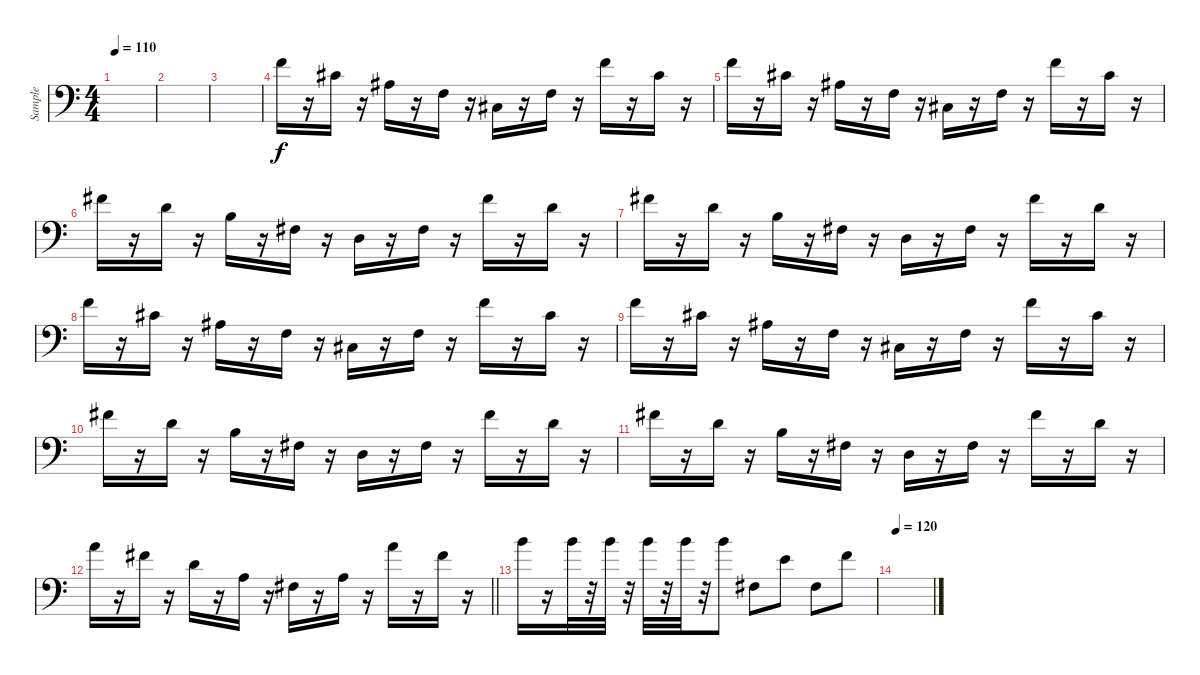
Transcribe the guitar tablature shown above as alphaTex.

\track ("Sample" "Sample") {instrument stringensemble1}
\staff {score}
\tuning (Eb4 B3 Gb3 B2 Gb2 B1 Gb1) {hide}
\ts (4 4)
\tempo 110
\clef f4
\ks c
|
|
|
6.2.16 r.16 2.2.16 r.16 4.3.16 r.16 6.4.16 r.16 2.4.16 r.16 6.4.16 r.16 6.2.16 r.16 2.2.16 r.16 |
6.2.16 r.16 2.2.16 r.16 4.3.16 r.16 6.4.16 r.16 2.4.16 r.16 6.4.16 r.16 6.2.16 r.16 2.2.16 r.16 |
7.2.16 r.16 3.2.16 r.16 5.3.16 r.16 7.4.16 r.16 3.4.16 r.16 7.4.16 r.16 7.2.16 r.16 3.2.16 r.16 |
7.2.16 r.16 3.2.16 r.16 5.3.16 r.16 7.4.16 r.16 3.4.16 r.16 7.4.16 r.16 7.2.16 r.16 3.2.16 r.16 |
6.2.16 r.16 2.2.16 r.16 4.3.16 r.16 6.4.16 r.16 2.4.16 r.16 6.4.16 r.16 6.2.16 r.16 2.2.16 r.16 |
6.2.16 r.16 2.2.16 r.16 4.3.16 r.16 6.4.16 r.16 2.4.16 r.16 6.4.16 r.16 6.2.16 r.16 2.2.16 r.16 |
7.2.16 r.16 3.2.16 r.16 5.3.16 r.16 7.4.16 r.16 3.4.16 r.16 7.4.16 r.16 7.2.16 r.16 3.2.16 r.16 |
7.2.16 r.16 3.2.16 r.16 5.3.16 r.16 7.4.16 r.16 3.4.16 r.16 7.4.16 r.16 7.2.16 r.16 3.2.16 r.16 |
\barLineRight lightlight
10.2.16 r.16 7.2.16 r.16 8.3.16 r.16 10.4.16 r.16 7.4.16 r.16 10.4.16 r.16 10.2.16 r.16 7.2.16 r.16 |
12.2.16 r.16 12.2.32 r.32 12.2.32 r.32 12.2.32 r.32 12.2.32 r.32 12.2.8 0.3.8 5.2.8 0.3.8 6.2.8 |
\tempo 120
